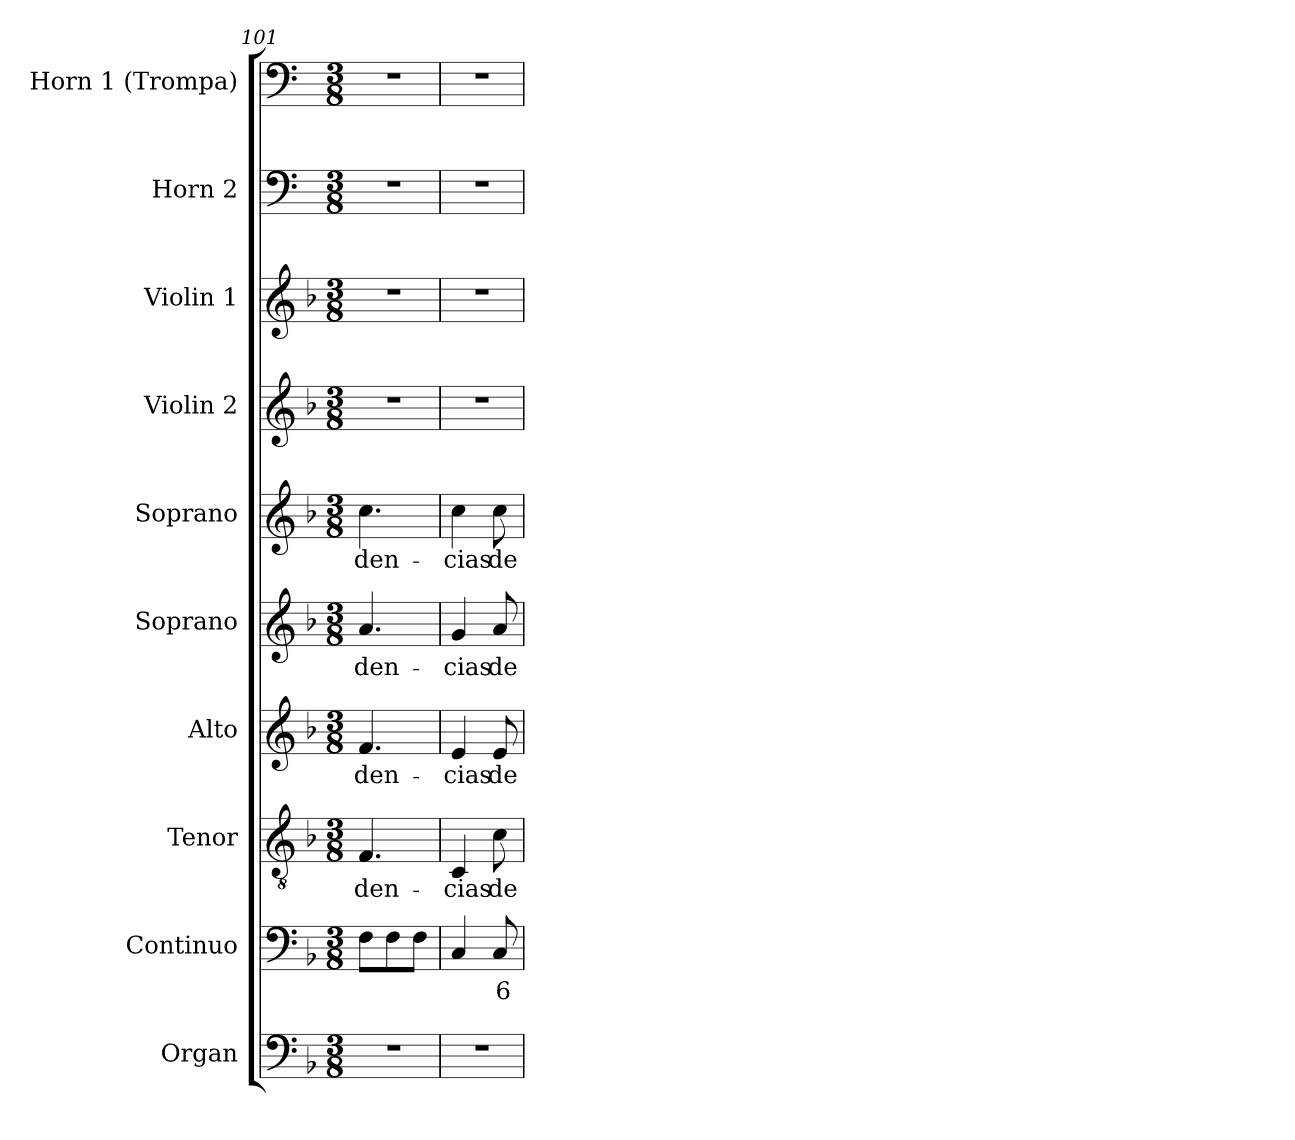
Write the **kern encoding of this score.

**kern	**kern	**text	**kern	**text	**kern	**text	**kern	**text	**kern	**text	**kern	**kern	**kern	**kern
*part10	*part9	*part9	*part8	*part8	*part7	*part7	*part6	*part6	*part5	*part5	*part4	*part3	*part2	*part1
*staff10	*staff9	*staff9	*staff8	*staff8	*staff7	*staff7	*staff6	*staff6	*staff5	*staff5	*staff4	*staff3	*staff2	*staff1
*I"Organ	*I"Continuo	*	*I"Tenor	*	*I"Alto	*	*I"Soprano	*	*I"Soprano	*	*I"Violin 2	*I"Violin 1	*I"Horn  2	*I"Horn  1 (Trompa)
*I'Org.	*I'Cont.	*	*I'T.	*	*I'A.	*	*I'S.	*	*I'S.	*	*I'Vln. 2	*I'Vln. 1	*I'Hn.	*I'Hn.
*clefF4	*clefF4	*	*clefGv2	*	*clefG2	*	*clefG2	*	*clefG2	*	*clefG2	*clefG2	*clefF4	*clefF4
*	*	*	*ITrd7c12	*	*	*	*	*	*	*	*	*	*ITrd4c7	*ITrd4c7
*k[b-]	*k[b-]	*	*k[b-]	*	*k[b-]	*	*k[b-]	*	*k[b-]	*	*k[b-]	*k[b-]	*k[b-]	*k[b-]
*F:	*F:	*	*F:	*	*F:	*	*F:	*	*F:	*	*F:	*F:	*F:	*F:
*M3/8	*M3/8	*	*M3/8	*	*M3/8	*	*M3/8	*	*M3/8	*	*M3/8	*M3/8	*M3/8	*M3/8
=101	=101	=101	=101	=101	=101	=101	=101	=101	=101	=101	=101	=101	=101	=101
!LO:N:vis=1	!	!	!	!	!	!	!	!	!	!	!	!	!	!
!	!	!	!	!LO:LY:b:color=#000000	!	!	!	!	!	!	!	!	!	!
!	!	!	!	!	!	!LO:LY:b:color=#000000	!	!	!	!	!	!	!	!
!	!	!	!	!	!	!	!	!LO:LY:b:color=#000000	!	!	!	!	!	!
!	!	!	!	!	!	!	!	!	!	!LO:LY:b:color=#000000	!LO:N:vis=1	!LO:N:vis=1	!LO:N:vis=1	!LO:N:vis=1
4.r	8Fi\L	.	4.FFi/	-den-	4.fi/	-den-	4.ai/	-den-	4.cci\	-den-	4.r	4.r	4.r	4.r
.	8Fi\	.	.	.	.	.	.	.	.	.	.	.	.	.
.	8Fi\J	.	.	.	.	.	.	.	.	.	.	.	.	.
=102	=102	=102	=102	=102	=102	=102	=102	=102	=102	=102	=102	=102	=102	=102
!LO:N:vis=1	!	!	!	!	!	!	!	!	!	!	!	!	!	!
!	!	!	!	!LO:LY:b:color=#000000	!	!	!	!	!	!	!	!	!	!
!	!	!	!	!	!	!LO:LY:b:color=#000000	!	!	!	!	!	!	!	!
!	!	!	!	!	!	!	!	!LO:LY:b:color=#000000	!	!	!	!	!	!
!	!	!	!	!	!	!	!	!	!	!LO:LY:b:color=#000000	!LO:N:vis=1	!LO:N:vis=1	!LO:N:vis=1	!LO:N:vis=1
4.r	4Ci/	.	4CCi/	-cias	4ei/	-cias	4gi/	-cias	4cci\	-cias	4.r	4.r	4.r	4.r
!	!	!LO:LY:b:color=#000000	!	!	!	!	!	!	!	!	!	!	!	!
!	!	!	!	!LO:LY:b:color=#000000	!	!	!	!	!	!	!	!	!	!
!	!	!	!	!	!	!LO:LY:b:color=#000000	!	!	!	!	!	!	!	!
!	!	!	!	!	!	!	!	!LO:LY:b:color=#000000	!	!	!	!	!	!
!	!	!	!	!	!	!	!	!	!	!LO:LY:b:color=#000000	!	!	!	!
.	8Ci/	6	8Ci\	de	8ei/	de	8ai/	de	8cci\	de	.	.	.	.
=	=	=	=	=	=	=	=	=	=	=	=	=	=	=
*-	*-	*-	*-	*-	*-	*-	*-	*-	*-	*-	*-	*-	*-	*-
